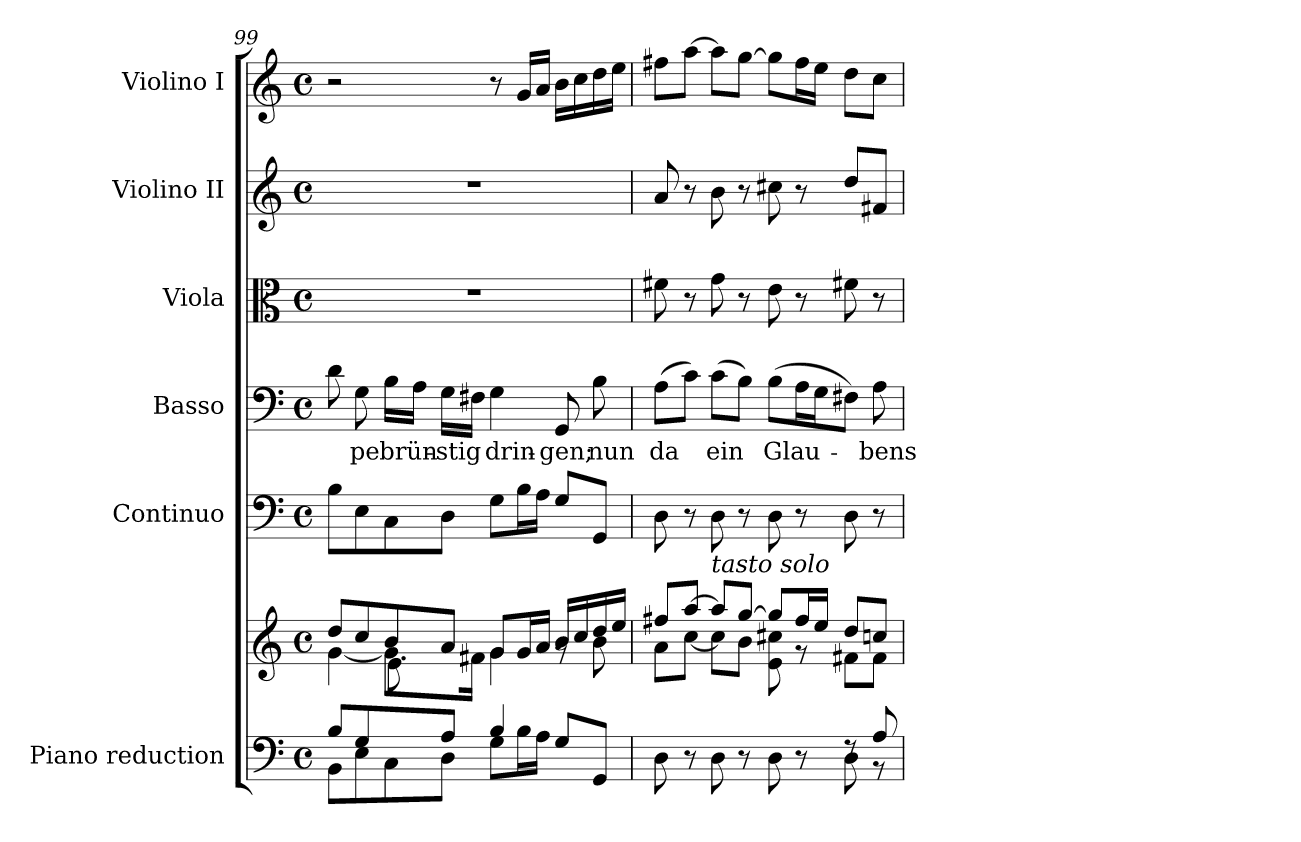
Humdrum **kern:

**kern	**kern	**kern	**kern	**text	**kern	**kern	**kern
*part6	*part6	*part5	*part4	*part4	*part3	*part2	*part1
*staff7	*staff6	*staff5	*staff4	*staff4	*staff3	*staff2	*staff1
*I"Piano reduction	*	*I"Continuo	*I"Basso	*	*I"Viola	*I"Violino II	*I"Violino I
*I'Pno	*	*	*	*	*I'Vla	*I'Vln	*I'Vln
!!LO:PB:g=z
*clefF4	*clefG2	*clefF4	*clefF4	*	*clefC3	*clefG2	*clefG2
*k[]	*k[]	*k[]	*k[]	*	*k[]	*k[]	*k[]
*M4/4	*M4/4	*M4/4	*M4/4	*	*M4/4	*M4/4	*M4/4
*met(c)	*met(c)	*met(c)	*met(c)	*	*met(c)	*met(c)	*met(c)
=99	=99	=99	=99	=99	=99	=99	=99
*^	*^	*	*	*	*	*	*
*	*	*	*^	*	*	*	*	*	*
8B/L	8BB\L	8dd/L	[4g\	4ryy	8B\L	8d\	.	1r	1r	2r
!	!	!	!	!	!	!	!LO:LY:b	!	!	!
8G/	8E\	8cc/	.	.	8E\	8G\	-pe	.	.	.
!	!	!	!	!	!	!	!LO:LY:b	!	!	!
8ryy	8C\	8b/	8.g\L]	8e\	8C\	16B\LL	brün-	.	.	.
.	.	.	.	.	.	16A\JJ	.	.	.	.
!	!	!	!	!	!	!	!LO:LY:b	!	!	!
8A/J	8D\J	8a/J	.	2ryy	8D\J	16G\LL	-stig	.	.	.
.	.	.	16f#X\Jk	.	.	16F#X\JJ	.	.	.	.
!	!	!	!	!	!	!	!LO:LY:b	!	!	!
4B/	8G\L	8g/L	4g\	.	8G\L	4G\	drin-	.	.	8r
.	16B\L	16g/L	.	.	16B\L	.	.	.	.	16g/LL
.	16A\JJ	16a/JJ	.	.	16A\JJ	.	.	.	.	16a/JJ
!	!	!	!	!	!	!	!LO:LY:b	!	!	!
4ryy	8G/L	16b/LL	8rg	.	8G/L	8GG/	-gen;	.	.	16b\LL
.	.	16cc/	.	.	.	.	.	.	.	16cc\
!	!	!	!	!	!	!	!LO:LY:b	!	!	!
.	8GG/J	16dd/	8b\	8ryy	8GG/J	8B\	nun	.	.	16dd\
.	.	16ee/JJ	.	.	.	.	.	.	.	16ee\JJ
*	*	*	*v	*v	*	*	*	*	*	*
=100	=100	=100	=100	=100	=100	=100	=100	=100	=100
!	!	!	!	!	!	!LO:LY:b	!	!	!
8D\	2ryy	8ff#X/L	8a\L	8D\	(>8A\L	da	8f#X\	8a/	8ff#X\L
8r	.	[8aa/J	[8cc\J	8r	8c\J)	.	8r	8r	[8aa\J
!	!	!	!	!LO:TX:b:i:t=tasto solo	!	!	!	!	!
!	!	!	!	!	!	!LO:LY:b	!	!	!
8D\	.	8aa/L]	8cc\L]	8D\	(>8c\L	ein	8g\	8b\	8aa\L]
8r	.	[8gg/J	8b\J	8r	8B\J)	.	8r	8r	[8gg\J
!	!	!	!	!	!	!LO:LY:b	!	!	!
8D\	4ryy	8gg/L]	8e\ 8cc#X\	8D\	(>8B\L	Glau-	8e\	8cc#X\	8gg\L]
8r	.	16ff#/L	8r	8r	16A\L	.	8r	8r	16ff#\L
.	.	16ee/JJ	.	.	16G\J	.	.	.	16ee\JJ
8rF	8D\	8dd/L	8f#X\L	8D\	8F#X\J)	.	8f#X\	8dd/L	8dd\L
!	!	!	!	!	!	!LO:LY:b	!	!	!
8A/	8r	8ccn/J	8f#\J	8r	8A\	-bens-	8r	8f#X/J	8cc\J
*v	*v	*	*	*	*	*	*	*	*
*	*v	*v	*	*	*	*	*	*
=	=	=	=	=	=	=	=
*-	*-	*-	*-	*-	*-	*-	*-
